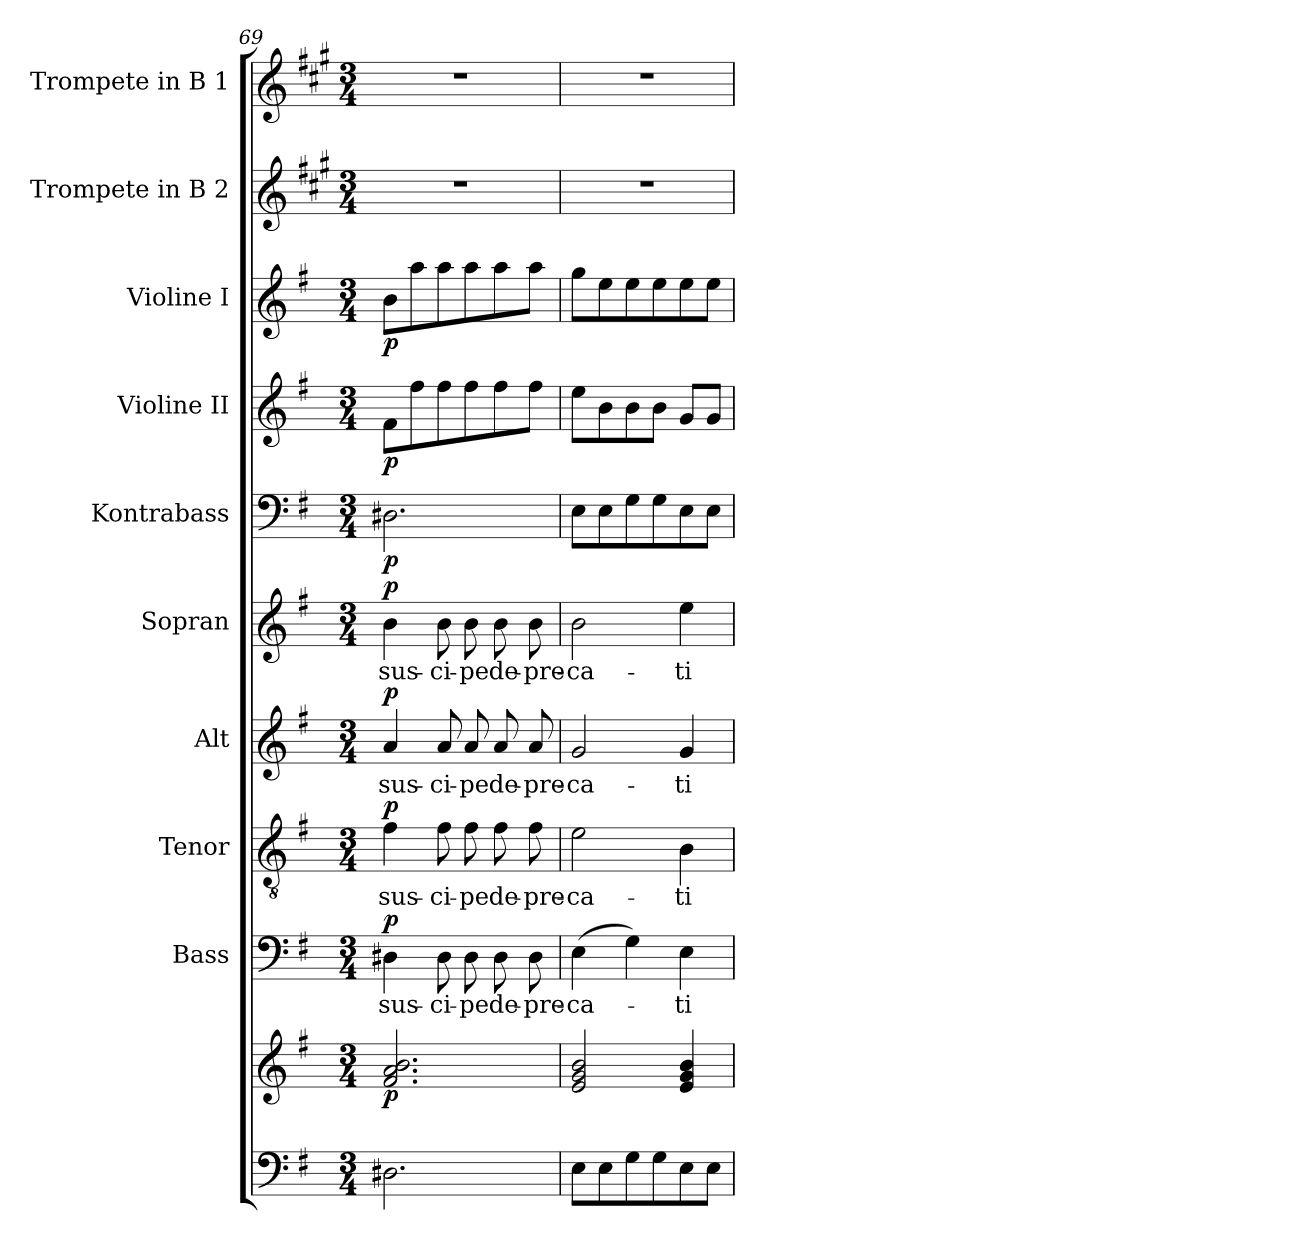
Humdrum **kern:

**kern	**kern	**dynam	**kern	**text	**dynam	**kern	**text	**dynam	**kern	**text	**dynam	**kern	**text	**dynam	**kern	**dynam	**kern	**dynam	**kern	**dynam	**kern	**kern
*part10	*part10	*part10	*part9	*part9	*part9	*part8	*part8	*part8	*part7	*part7	*part7	*part6	*part6	*part6	*part5	*part5	*part4	*part4	*part3	*part3	*part2	*part1
*staff11	*staff10	*staff10/11	*staff9	*staff9	*staff9	*staff8	*staff8	*staff8	*staff7	*staff7	*staff7	*staff6	*staff6	*staff6	*staff5	*staff5	*staff4	*staff4	*staff3	*staff3	*staff2	*staff1
*	*	*	*I"Bass	*	*	*I"Tenor	*	*	*I"Alt	*	*	*I"Sopran	*	*	*I"Kontrabass	*	*I"Violine II	*	*I"Violine I	*	*I"Trompete in B 2	*I"Trompete in B 1
*	*	*	*I'B.	*	*	*I'T.	*	*	*I'A.	*	*	*I'S.	*	*	*I'Kb.	*	*I'Vl. II	*	*I'Vl. I	*	*I'Tr. 2	*I'Tr. 1
!!LO:PB:g=z
*clefF4	*clefG2	*	*clefF4	*	*	*clefGv2	*	*	*clefG2	*	*	*clefG2	*	*	*clefF4	*	*clefG2	*	*clefG2	*	*clefG2	*clefG2
*	*	*	*	*	*	*	*	*	*	*	*	*	*	*	*ITrd7c12	*	*	*	*	*	*ITrd1c2	*ITrd1c2
*k[f#]	*k[f#]	*	*k[f#]	*	*	*k[f#]	*	*	*k[f#]	*	*	*k[f#]	*	*	*k[f#]	*	*k[f#]	*	*k[f#]	*	*k[f#]	*k[f#]
*G:	*G:	*	*G:	*	*	*G:	*	*	*G:	*	*	*G:	*	*	*G:	*	*G:	*	*G:	*	*G:	*G:
*M3/4	*M3/4	*	*M3/4	*	*	*M3/4	*	*	*M3/4	*	*	*M3/4	*	*	*M3/4	*	*M3/4	*	*M3/4	*	*M3/4	*M3/4
=69	=69	=69	=69	=69	=69	=69	=69	=69	=69	=69	=69	=69	=69	=69	=69	=69	=69	=69	=69	=69	=69	=69
!	!	!LO:DY:b	!	!LO:LY:b	!LO:DY:a	!	!LO:LY:b	!LO:DY:a	!	!LO:LY:b	!LO:DY:a	!	!LO:LY:b	!LO:DY:a	!	!LO:DY:b	!	!LO:DY:b	!	!LO:DY:b	!	!
2.D#X\	2.f#/ 2.a/ 2.b/	p	4D#X\	sus-	p	4f#\	sus-	p	4a/	sus-	p	4b\	sus-	p	2.DD#X\	p	8f#\L	p	8b\L	p	2.r	2.r
.	.	.	.	.	.	.	.	.	.	.	.	.	.	.	.	.	8ff#\	.	8aa\	.	.	.
!	!	!	!	!LO:LY:b	!	!	!LO:LY:b	!	!	!LO:LY:b	!	!	!LO:LY:b	!	!	!	!	!	!	!	!	!
.	.	.	8D#\	-ci-	.	8f#\	-ci-	.	8a/	-ci-	.	8b\	-ci-	.	.	.	8ff#\	.	8aa\	.	.	.
!	!	!	!	!LO:LY:b	!	!	!LO:LY:b	!	!	!LO:LY:b	!	!	!LO:LY:b	!	!	!	!	!	!	!	!	!
.	.	.	8D#\	-pe	.	8f#\	-pe	.	8a/	-pe	.	8b\	-pe	.	.	.	8ff#\	.	8aa\	.	.	.
!	!	!	!	!LO:LY:b	!	!	!LO:LY:b	!	!	!LO:LY:b	!	!	!LO:LY:b	!	!	!	!	!	!	!	!	!
.	.	.	8D#\	de-	.	8f#\	de-	.	8a/	de-	.	8b\	de-	.	.	.	8ff#\	.	8aa\	.	.	.
!	!	!	!	!LO:LY:b	!	!	!LO:LY:b	!	!	!LO:LY:b	!	!	!LO:LY:b	!	!	!	!	!	!	!	!	!
.	.	.	8D#\	-pre-	.	8f#\	-pre-	.	8a/	-pre-	.	8b\	-pre-	.	.	.	8ff#\J	.	8aa\J	.	.	.
=70	=70	=70	=70	=70	=70	=70	=70	=70	=70	=70	=70	=70	=70	=70	=70	=70	=70	=70	=70	=70	=70	=70
!	!	!	!	!LO:LY:b	!	!	!LO:LY:b	!	!	!LO:LY:b	!	!	!LO:LY:b	!	!	!	!	!	!	!	!	!
8E\L	2e/ 2g/ 2b/	.	(>4E\	-ca-	.	2e\	-ca-	.	2g/	-ca-	.	2b\	-ca-	.	8EE\L	.	8ee\L	.	8gg\L	.	2.r	2.r
8E\	.	.	.	.	.	.	.	.	.	.	.	.	.	.	8EE\	.	8b\	.	8ee\	.	.	.
8G\	.	.	4G\)	.	.	.	.	.	.	.	.	.	.	.	8GG\	.	8b\	.	8ee\	.	.	.
8G\	.	.	.	.	.	.	.	.	.	.	.	.	.	.	8GG\	.	8b\J	.	8ee\	.	.	.
!	!	!	!	!LO:LY:b	!	!	!LO:LY:b	!	!	!LO:LY:b	!	!	!LO:LY:b	!	!	!	!	!	!	!	!	!
8E\	4e/ 4g/ 4b/	.	4E\	-ti-	.	4B\	-ti-	.	4g/	-ti-	.	4ee\	-ti-	.	8EE\	.	8g/L	.	8ee\	.	.	.
8E\J	.	.	.	.	.	.	.	.	.	.	.	.	.	.	8EE\J	.	8g/J	.	8ee\J	.	.	.
=	=	=	=	=	=	=	=	=	=	=	=	=	=	=	=	=	=	=	=	=	=	=
*-	*-	*-	*-	*-	*-	*-	*-	*-	*-	*-	*-	*-	*-	*-	*-	*-	*-	*-	*-	*-	*-	*-
